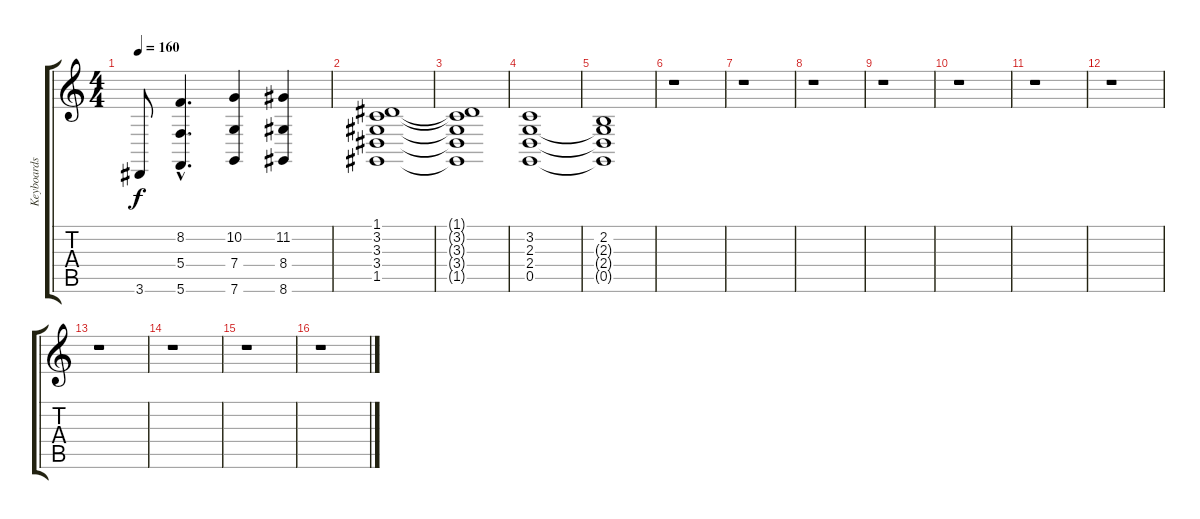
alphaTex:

\track ("Keyboards" "Keyboards") {instrument stringensemble1}
\staff {score tabs}
\tuning (D4 A3 F3 C3 G2 C2) {hide}
\ts (4 4)
\tempo 160
\clef g2
\ks c
3.6{t}.8{dy f} (8.2{hac} 5.4{hac} 5.6{hac}).4{d} (10.2 7.4 7.6).4 (11.2 8.4 8.6).4 |
(1.1 3.2 3.3 3.4 1.5).1 |
(1.1{t} 3.2{t} 3.3{t} 3.4{t} 1.5{t}).1 |
(3.2 2.3 2.4 0.5).1 |
(2.2 2.3{t} 2.4{t} 0.5{t}).1 |
r.1 |
r.1 |
r.1 |
r.1 |
r.1 |
r.1 |
r.1 |
r.1 |
r.1 |
r.1 |
r.1
